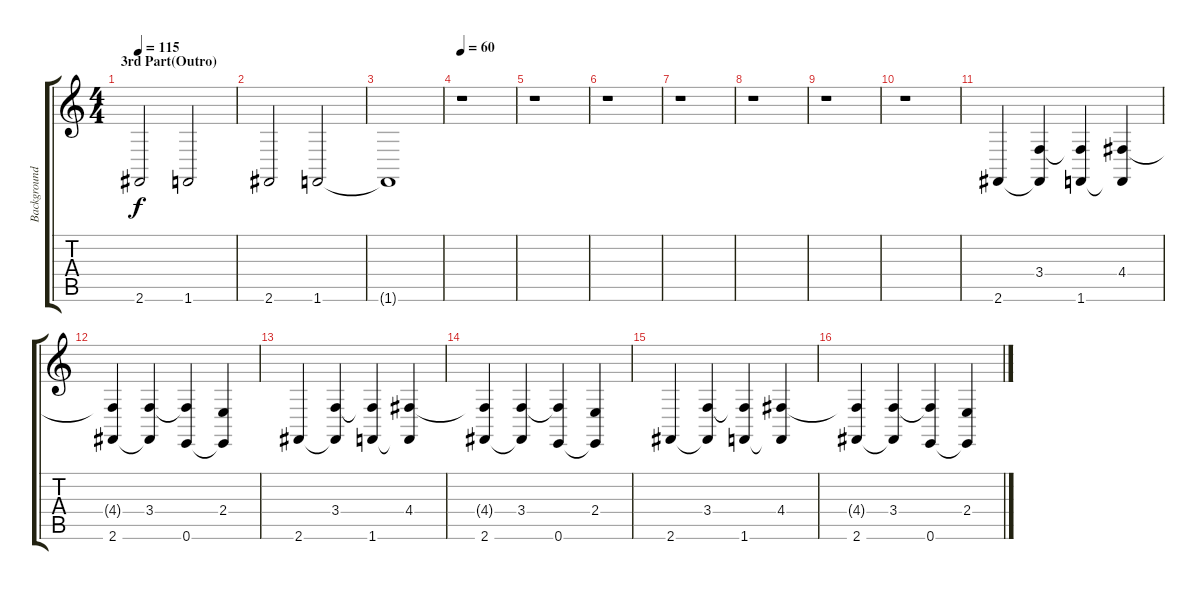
\track ("Background 5" "Background") {instrument vibraphone}
\staff {score tabs}
\tuning (E4 B3 G3 D3 A2 E2) {hide}
\ts (4 4)
\section ("" "3rd Part(Outro)")
\tempo 115
\clef g2
\ks c
2.6.2{dy f volume 11 balance 16} 1.6.2{balance 0} |
2.6.2{volume 11 balance 16} 1.6.2{balance 0} |
1.6{t}.1 |
\tempo 60
r.1 |
r.1 |
r.1 |
r.1 |
r.1 |
r.1 |
r.1 |
2.6.4{volume 11 balance 4} (3.4 2.6{t}).4 (3.4{t} 1.6).4 (4.4 1.6{t}).4 |
(4.4{t} 2.6).4 (3.4 2.6{t}).4 (3.4{t} 0.6).4 (2.4 0.6{t}).4 |
2.6.4 (3.4 2.6{t}).4 (3.4{t} 1.6).4 (4.4 1.6{t}).4 |
(4.4{t} 2.6).4 (3.4 2.6{t}).4 (3.4{t} 0.6).4 (2.4 0.6{t}).4 |
2.6.4 (3.4 2.6{t}).4 (3.4{t} 1.6).4 (4.4 1.6{t}).4 |
(4.4{t} 2.6).4 (3.4 2.6{t}).4 (3.4{t} 0.6).4 (2.4 0.6{t}).4
